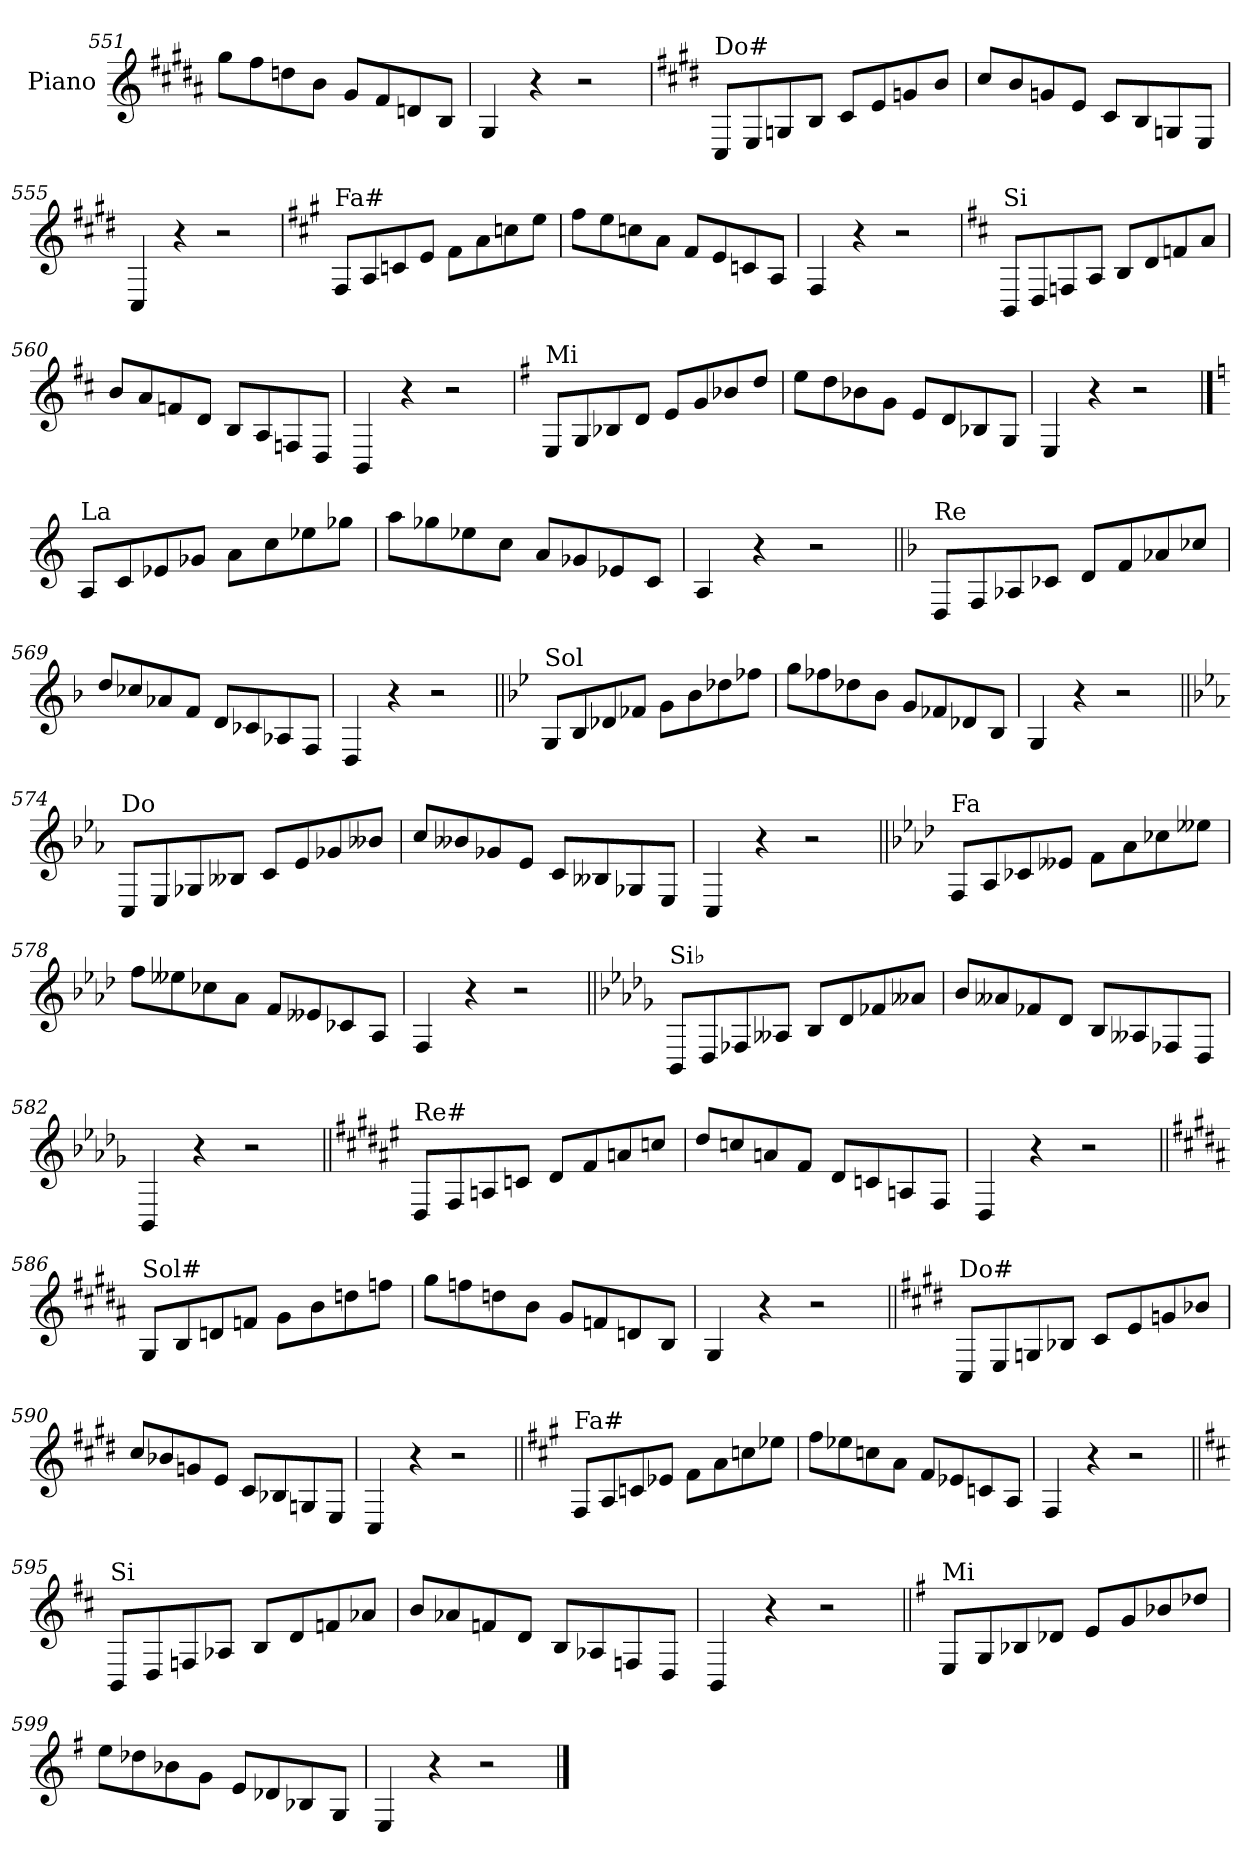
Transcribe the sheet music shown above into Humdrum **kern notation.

**kern
*part1
*staff1
*I"Piano
*I'Pno.
*clefG2
*k[f#c#g#d#a#]
=551
8gg#\L
8ff#\
8ddn\
8b\J
8g#/L
8f#/
8dn/
8B/J
=552
4G#/
4r
2r
!!LO:LB:g=z
=553
*k[f#c#g#d#]
!LO:TX:a:t=Do#
8C#/L
8E/
8Gn/
8B/J
8c#/L
8e/
8gn/
8b/J
=554
8cc#/L
8b/
8gn/
8e/J
8c#/L
8B/
8Gn/
8E/J
=555
4C#/
4r
2r
=556
*k[f#c#g#]
!LO:TX:a:t=Fa#
8F#/L
8A/
8cn/
8e/J
8f#\L
8a\
8ccn\
8ee\J
=557
8ff#\L
8ee\
8ccn\
8a\J
8f#/L
8e/
8cn/
8A/J
=558
4F#/
4r
2r
!!LO:LB:g=z
=559
*k[f#c#]
!LO:TX:a:t=Si
8BB/L
8D/
8Fn/
8A/J
8B/L
8d/
8fn/
8a/J
=560
8b/L
8a/
8fn/
8d/J
8B/L
8A/
8Fn/
8D/J
=561
4BB/
4r
2r
=562
*k[f#]
!LO:TX:a:t=Mi
8E/L
8G/
8B-X/
8d/J
8e/L
8g/
8b-X/
8dd/J
=563
8ee\L
8dd\
8b-X\
8g\J
8e/L
8d/
8B-X/
8G/J
=564
4E/
4r
2r
!!LO:PB:g=z
==565
*k[]
!LO:TX:a:t=La
8A/L
8c/
8e-X/
8g-X/J
8a\L
8cc\
8ee-X\
8gg-X\J
=566
8aa\L
8gg-X\
8ee-X\
8cc\J
8a/L
8g-X/
8e-X/
8c/J
=567
4A/
4r
2r
=568||
*k[b-]
!LO:TX:a:t=Re
8D/L
8F/
8A-X/
8c-X/J
8d/L
8f/
8a-X/
8cc-X/J
=569
8dd/L
8cc-X/
8a-X/
8f/J
8d/L
8c-X/
8A-X/
8F/J
=570
4D/
4r
2r
!!LO:LB:g=z
=571||
*k[b-e-]
!LO:TX:a:t=Sol
8G/L
8B-/
8d-X/
8f-X/J
8g\L
8b-\
8dd-X\
8ff-X\J
=572
8gg\L
8ff-X\
8dd-X\
8b-\J
8g/L
8f-X/
8d-X/
8B-/J
=573
4G/
4r
2r
=574||
*k[b-e-a-]
!LO:TX:a:t=Do
8C/L
8E-/
8G-X/
8B--X/J
8c/L
8e-/
8g-X/
8b--X/J
=575
8cc/L
8b--X/
8g-X/
8e-/J
8c/L
8B--X/
8G-X/
8E-/J
=576
4C/
4r
2r
!!LO:LB:g=z
=577||
*k[b-e-a-d-]
!LO:TX:a:t=Fa
8F/L
8A-/
8c-X/
8e--X/J
8f\L
8a-\
8cc-X\
8ee--X\J
=578
8ff\L
8ee--X\
8cc-X\
8a-\J
8f/L
8e--X/
8c-X/
8A-/J
=579
4F/
4r
2r
=580||
*k[b-e-a-d-g-]
!LO:TX:a:t=Si♭
8BB-/L
8D-/
8F-X/
8A--X/J
8B-/L
8d-/
8f-X/
8a--X/J
=581
8b-/L
8a--X/
8f-X/
8d-/J
8B-/L
8A--X/
8F-X/
8D-/J
=582
4BB-/
4r
2r
!!LO:LB:g=z
=583||
*k[f#c#g#d#a#e#]
!LO:TX:a:t=Re#
8D#/L
8F#/
8An/
8cn/J
8d#/L
8f#/
8an/
8ccn/J
=584
8dd#/L
8ccn/
8an/
8f#/J
8d#/L
8cn/
8An/
8F#/J
=585
4D#/
4r
2r
=586||
*k[f#c#g#d#a#]
!LO:TX:a:t=Sol#
8G#/L
8B/
8dn/
8fn/J
8g#\L
8b\
8ddn\
8ffn\J
=587
8gg#\L
8ffn\
8ddn\
8b\J
8g#/L
8fn/
8dn/
8B/J
=588
4G#/
4r
2r
!!LO:LB:g=z
=589||
*k[f#c#g#d#]
!LO:TX:a:t=Do#
8C#/L
8E/
8Gn/
8B-X/J
8c#/L
8e/
8gn/
8b-X/J
=590
8cc#/L
8b-X/
8gn/
8e/J
8c#/L
8B-X/
8Gn/
8E/J
=591
4C#/
4r
2r
=592||
*k[f#c#g#]
!LO:TX:a:t=Fa#
8F#/L
8A/
8cn/
8e-X/J
8f#\L
8a\
8ccn\
8ee-X\J
=593
8ff#\L
8ee-X\
8ccn\
8a\J
8f#/L
8e-X/
8cn/
8A/J
=594
4F#/
4r
2r
!!LO:LB:g=z
=595||
*k[f#c#]
!LO:TX:a:t=Si
8BB/L
8D/
8Fn/
8A-X/J
8B/L
8d/
8fn/
8a-X/J
=596
8b/L
8a-X/
8fn/
8d/J
8B/L
8A-X/
8Fn/
8D/J
=597
4BB/
4r
2r
=598||
*k[f#]
!LO:TX:a:t=Mi
8E/L
8G/
8B-X/
8d-X/J
8e/L
8g/
8b-X/
8dd-X/J
=599
8ee\L
8dd-X\
8b-X\
8g\J
8e/L
8d-X/
8B-X/
8G/J
=600
4E/
4r
2r
==
*-
